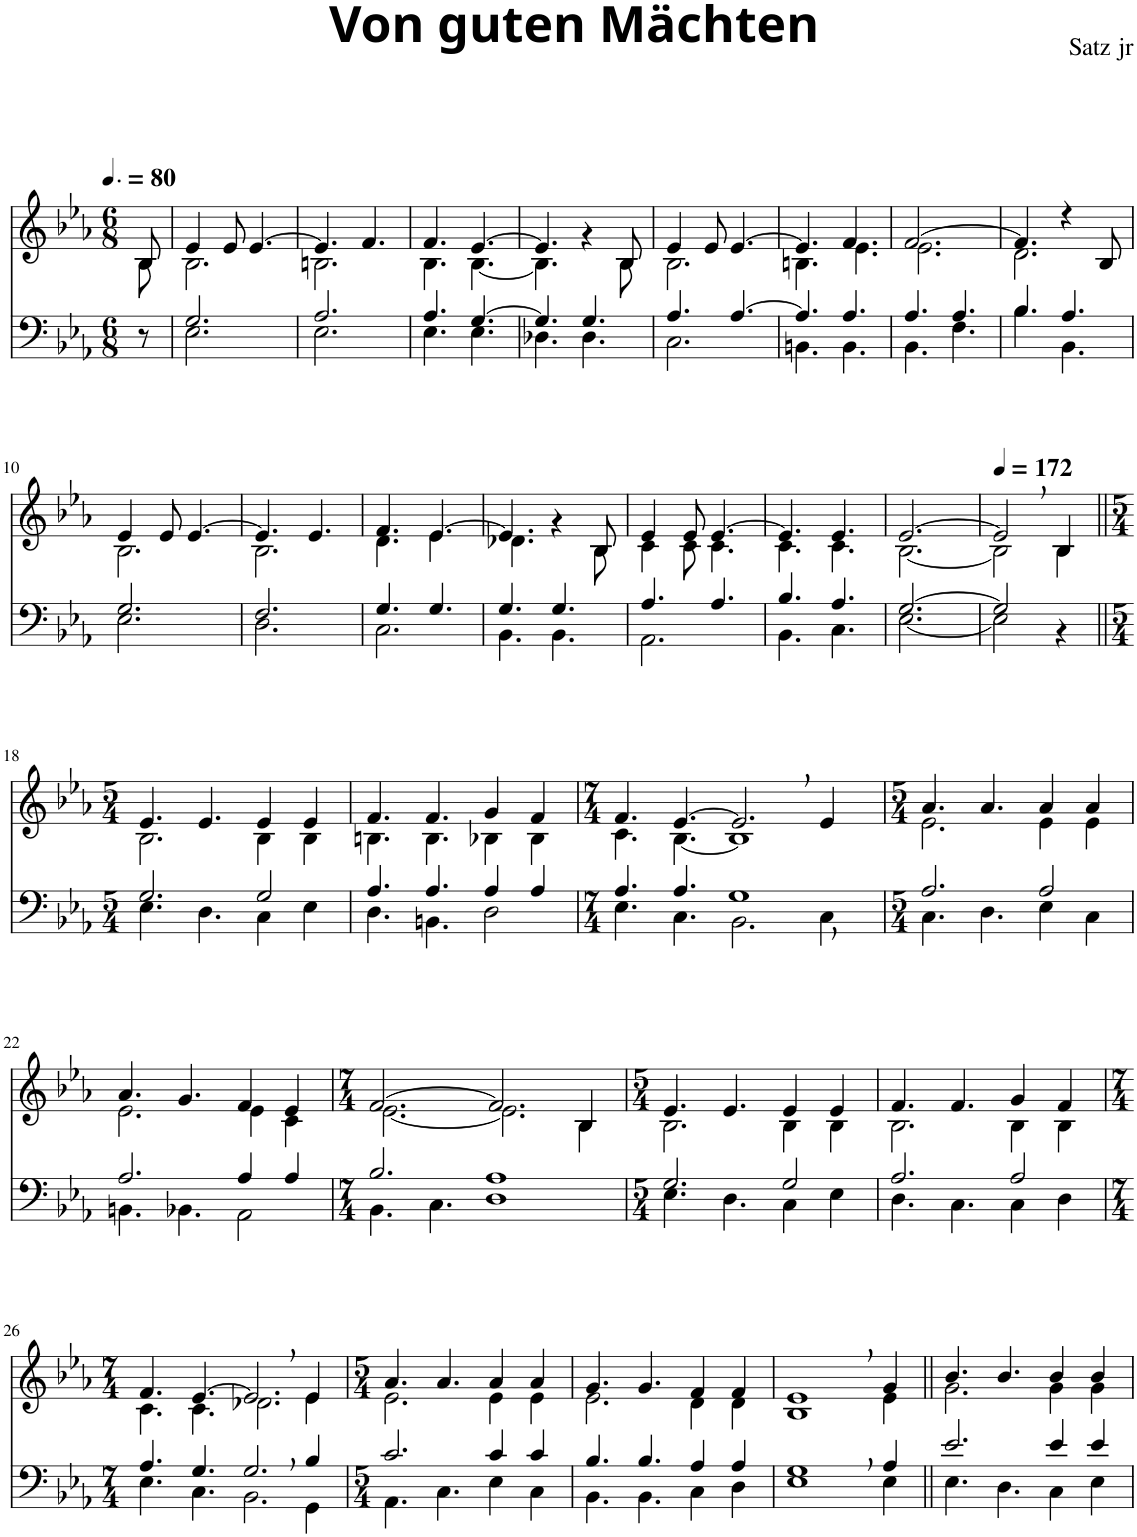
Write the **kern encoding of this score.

**kern	**kern
*part2	*part1
*staff2	*staff1
*I"Posaune	*I"Piano
*	*I'Pno
*clefF4	*clefG2
*k[b-e-a-]	*k[b-e-a-]
*M6/8	*M6/8
*MM120	*MM120
=1	=1
*	*^
8r	8B-/	8B-\
=2	=2	=2
*^	*	*
2.G/	2.E-\	4e-/	2.B-\
.	.	8e-/	.
.	.	[4.e-/	.
=3	=3	=3	=3
2.A-/	2.E-\	4.e-/]	2.Bn\
.	.	4.f/	.
=4	=4	=4	=4
4.A-/	4.E-\	4.f/	4.B-\
[4.G/	4.E-\	[4.e-/	[4.B-\
=5	=5	=5	=5
4.G/]	4.D-X\	4.e-/]	4.B-\]
4.G/	4.D-\	4ryy	4r
.	.	8B-/	8B-\
=6	=6	=6	=6
4.A-/	2.C\	4e-/	2.B-\
.	.	8e-/	.
[4.A-/	.	[4.e-/	.
=7	=7	=7	=7
4.A-/]	4.BBn\	4.e-/]	4.Bn\
4.A-/	4.BB\	4.f/	4.e-\
=8	=8	=8	=8
4.A-/	4.BB-\	[2.f/	2.e-\
4.A-/	4.F\	.	.
=9	=9	=9	=9
4.B-/	4.B-\	4.f/]	2.d\
4.A-/	4.BB-\	4r	.
.	.	8B-/	.
!!LO:LB:g=z	!!
=10	=10	=10	=10
2.G/	2.E-\	4e-/	2.B-\
.	.	8e-/	.
.	.	[4.e-/	.
=11	=11	=11	=11
2.F/	2.D\	4.e-/]	2.B-\
.	.	4.e-/	.
=12	=12	=12	=12
4.G/	2.C\	4.f/	4.d\
4.G/	.	[4.e-/	4.e-\
=13	=13	=13	=13
4.G/	4.BB-\	4.e-/]	4.d-X\
4.G/	4.BB-\	4ryy	4r
.	.	8B-/	8B-\
=14	=14	=14	=14
4.A-/	2.AA-\	4e-/	4c\
.	.	8e-/	8c\
4.A-/	.	[4.e-/	4.c\
=15	=15	=15	=15
4.B-/	4.BB-\	4.e-/]	4.c\
4.A-/	4.C\	4.e-/	4.c\
=16	=16	=16	=16
[2.G/	[2.E-\	[2.e-/	[2.B-\
=17	=17	=17	=17
*	*	*MM172	*
2G/]	2E-\]	2e-,/]	2B-\]
4ryy	4r	4B-/	4B-\
!!LO:LB:g=z	!!
=18||	=18||	=18||	=18||
*M5/4	*	*M5/4	*
2.G/	4.E-\	4.e-/	2.B-\
.	4.D\	4.e-/	.
2G/	4C\	4e-/	4B-\
.	4E-\	4e-/	4B-\
=19	=19	=19	=19
4.A-/	4.D\	4.f/	4.Bn\
4.A-/	4.BBn\	4.f/	4.B\
4A-/	2D\	4g/	4B-X\
4A-/	.	4f/	4B-\
=20	=20	=20	=20
*M7/4	*	*M7/4	*
4.A-/	4.E-\	4.f/	4.c\
4.A-/	4.C\	[4.e-/	[4.B-\
1G,	2.BB-\	2.e-,/]	1B-]
.	4C\	4e-/	.
=21	=21	=21	=21
*M5/4	*	*M5/4	*
2.A-/	4.C\	4.a-/	2.e-\
.	4.D\	4.a-/	.
2A-/	4E-\	4a-/	4e-\
.	4C\	4a-/	4e-\
!!LO:LB:g=z	!!
=22	=22	=22	=22
2.A-/	4.BBn\	4.a-/	2.e-\
.	4.BB-X\	4.g/	.
4A-/	2AA-\	4f/	4e-\
4A-/	.	4e-/	4c\
=23	=23	=23	=23
*M7/4	*	*M7/4	*
2.B-/	4.BB-\	[2.f/	[2.e-\
.	4.C\	.	.
1A-	1D	2.f/]	2.e-\]
.	.	4B-/	4B-\
=24	=24	=24	=24
*M5/4	*	*M5/4	*
2.G/	4.E-\	4.e-/	2.B-\
.	4.D\	4.e-/	.
2G/	4C\	4e-/	4B-\
.	4E-\	4e-/	4B-\
=25	=25	=25	=25
2.A-/	4.D\	4.f/	2.B-\
.	4.C\	4.f/	.
2A-/	4C\	4g/	4B-\
.	4D\	4f/	4B-\
!!LO:LB:g=z	!!
=26	=26	=26	=26
*M7/4	*	*M7/4	*
4.A-/	4.E-\	4.f/	4.c\
4.G/	4.C\	[4.e-/	4.c\
2.G/	2.BB-\	2.e-/]	2.d-X\
4B-/	4GG\	4e-/	4e-\
=27	=27	=27	=27
*M5/4	*	*M5/4	*
2.c/	4.AA-\	4.a-/	2.e-\
.	4.C\	4.a-/	.
4c/	4E-\	4a-/	4e-\
4c/	4C\	4a-/	4e-\
=28	=28	=28	=28
4.B-/	4.BB-\	4.g/	2.e-\
4.B-/	4.BB-\	4.g/	.
4A-/	4C\	4f/	4d\
4A-/	4D\	4f/	4d\
=29	=29	=29	=29
1G,	1E-	1e-,	1B-
4A-/	4E-\	4g/	4e-\
=30||	=30||	=30||	=30||
2.e-/	4.E-\	4.b-/	2.g\
.	4.D\	4.b-/	.
4e-/	4C\	4b-/	4g\
4e-/	4E-\	4b-/	4g\
*v	*v	*	*
*	*v	*v
=	=
*-	*-
